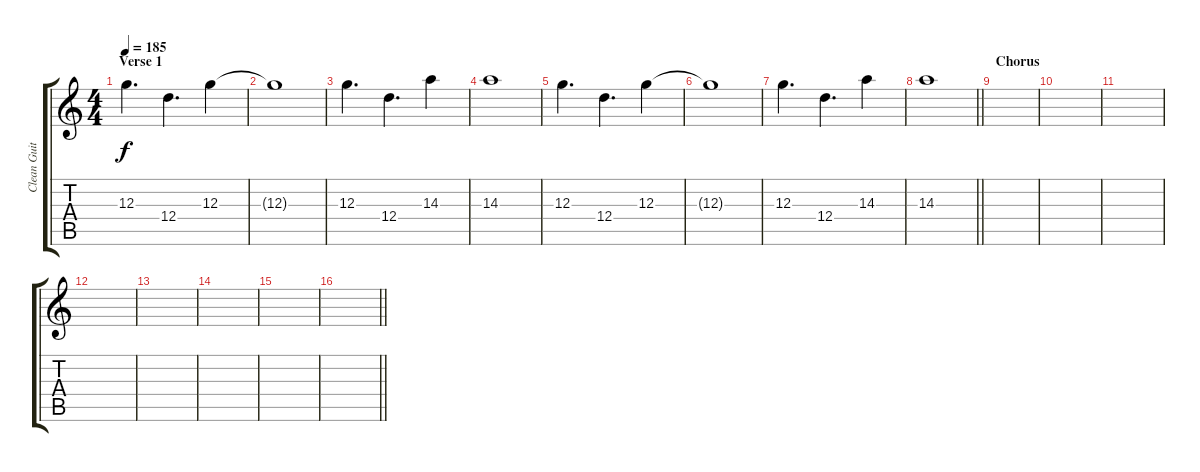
\track ("Clean Guitar" "Clean Guit") {instrument electricguitarclean}
\staff {score tabs}
\tuning (E4 B3 G3 D3 A2 E2) {hide}
\ts (4 4)
\section ("" "Verse 1")
\tempo 185
\clef g2
\ks c
12.3.4{d dy f} 12.4.4{d} 12.3.4 |
12.3{t}.1 |
12.3.4{d} 12.4.4{d} 14.3.4 |
14.3.1 |
12.3.4{d} 12.4.4{d} 12.3.4 |
12.3{t}.1 |
12.3.4{d} 12.4.4{d} 14.3.4 |
\barLineRight lightlight
14.3.1 |
\section ("" "Chorus")
|
|
|
|
|
|
|
\barLineRight lightlight
